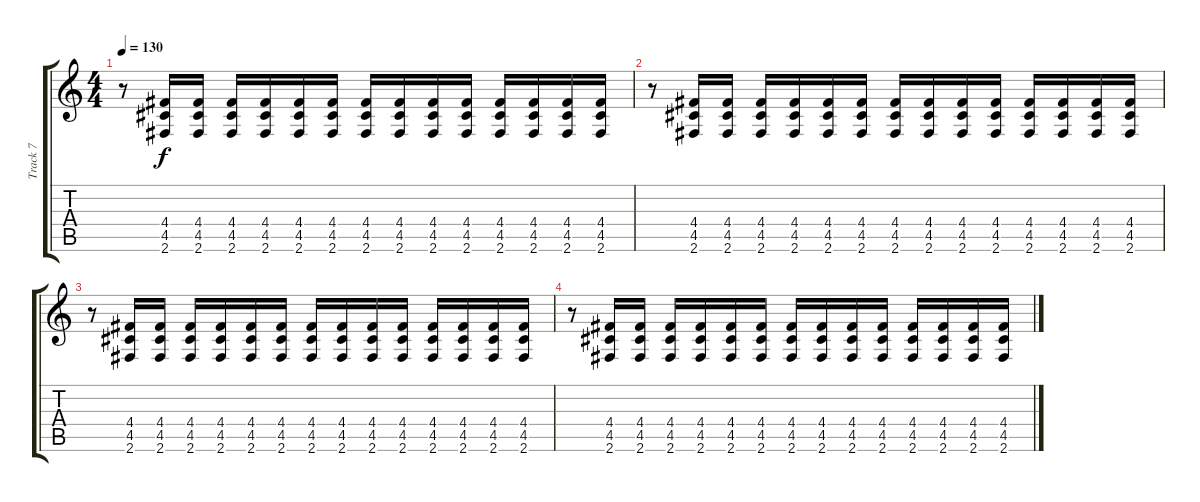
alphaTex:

\track ("Track 7" "Track 7") {instrument overdrivenguitar}
\staff {score tabs}
\tuning (E4 B3 G3 D3 A2 E2) {hide}
\ts (4 4)
\tempo 130
\clef g2
\ks c
r.8{dy f} (4.4 4.5 2.6).16 (4.4 4.5 2.6).16 (4.4 4.5 2.6).16 (4.4 4.5 2.6).16 (4.4 4.5 2.6).16 (4.4 4.5 2.6).16 (4.4 4.5 2.6).16 (4.4 4.5 2.6).16 (4.4 4.5 2.6).16 (4.4 4.5 2.6).16 (4.4 4.5 2.6).16 (4.4 4.5 2.6).16 (4.4 4.5 2.6).16 (4.4 4.5 2.6).16 |
r.8 (4.4 4.5 2.6).16 (4.4 4.5 2.6).16 (4.4 4.5 2.6).16 (4.4 4.5 2.6).16 (4.4 4.5 2.6).16 (4.4 4.5 2.6).16 (4.4 4.5 2.6).16 (4.4 4.5 2.6).16 (4.4 4.5 2.6).16 (4.4 4.5 2.6).16 (4.4 4.5 2.6).16 (4.4 4.5 2.6).16 (4.4 4.5 2.6).16 (4.4 4.5 2.6).16 |
r.8 (4.4 4.5 2.6).16 (4.4 4.5 2.6).16 (4.4 4.5 2.6).16 (4.4 4.5 2.6).16 (4.4 4.5 2.6).16 (4.4 4.5 2.6).16 (4.4 4.5 2.6).16 (4.4 4.5 2.6).16 (4.4 4.5 2.6).16 (4.4 4.5 2.6).16 (4.4 4.5 2.6).16 (4.4 4.5 2.6).16 (4.4 4.5 2.6).16 (4.4 4.5 2.6).16 |
r.8 (4.4 4.5 2.6).16 (4.4 4.5 2.6).16 (4.4 4.5 2.6).16 (4.4 4.5 2.6).16 (4.4 4.5 2.6).16 (4.4 4.5 2.6).16 (4.4 4.5 2.6).16 (4.4 4.5 2.6).16 (4.4 4.5 2.6).16 (4.4 4.5 2.6).16 (4.4 4.5 2.6).16 (4.4 4.5 2.6).16 (4.4 4.5 2.6).16 (4.4 4.5 2.6).16
